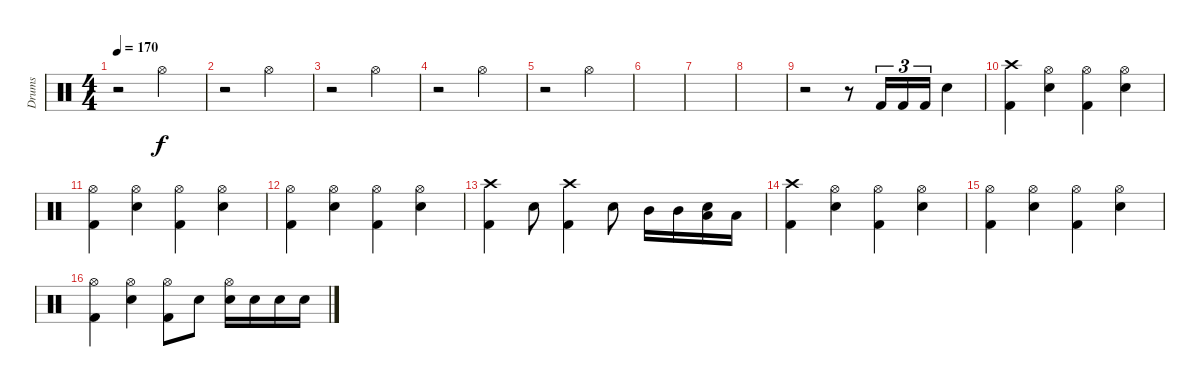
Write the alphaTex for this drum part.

\track ("Drums" "Drums") {instrument percussion}
\staff {score}
\articulation defaults
\ts (4 4)
\tempo 170
\clef neutral
\ks c
r.2{dy f} "Hi-Hat (open)".2 |
r.2 "Hi-Hat (open)".2 |
r.2 "Hi-Hat (open)".2 |
r.2 "Hi-Hat (open)".2 |
r.2 "Hi-Hat (open)".2 |
|
|
|
r.2 r.8 "Kick (hit) 2".16{tu (3 2)} "Kick (hit) 2".16{tu (3 2)} "Kick (hit) 2".16{tu (3 2)} "Snare (hit) 2".4 |
("Crash high (hit)" "Kick (hit) 2").4 ("Hi-Hat (open)" "Snare (hit) 2").4 ("Hi-Hat (open)" "Kick (hit) 2").4 ("Hi-Hat (open)" "Snare (hit) 2").4 |
("Hi-Hat (open)" "Kick (hit) 2").4 ("Hi-Hat (open)" "Snare (hit) 2").4 ("Hi-Hat (open)" "Kick (hit) 2").4 ("Hi-Hat (open)" "Snare (hit) 2").4 |
("Hi-Hat (open)" "Kick (hit) 2").4 ("Hi-Hat (open)" "Snare (hit) 2").4 ("Hi-Hat (open)" "Kick (hit) 2").4 ("Hi-Hat (open)" "Snare (hit) 2").4 |
("Crash high (hit)" "Kick (hit) 2").4 "Snare (hit) 2".8 ("Crash high (hit)" "Kick (hit) 2").4 "Snare (hit) 2".8 "Mid Tom (hit)".16 "Mid Tom (hit)".16 ("Low Tom (hit)" "Snare (hit) 2").16 "Low Tom (hit)".16 |
("Crash high (hit)" "Kick (hit) 2").4 ("Hi-Hat (open)" "Snare (hit) 2").4 ("Hi-Hat (open)" "Kick (hit) 2").4 ("Hi-Hat (open)" "Snare (hit) 2").4 |
("Hi-Hat (open)" "Kick (hit) 2").4 ("Hi-Hat (open)" "Snare (hit) 2").4 ("Hi-Hat (open)" "Kick (hit) 2").4 ("Hi-Hat (open)" "Snare (hit) 2").4 |
("Hi-Hat (open)" "Kick (hit) 2").4 ("Hi-Hat (open)" "Snare (hit) 2").4 ("Hi-Hat (open)" "Kick (hit) 2").8 "Snare (hit) 2".8 ("Hi-Hat (open)" "Snare (hit) 2").16 "Snare (hit) 2".16 "Snare (hit) 2".16 "Snare (hit) 2".16
